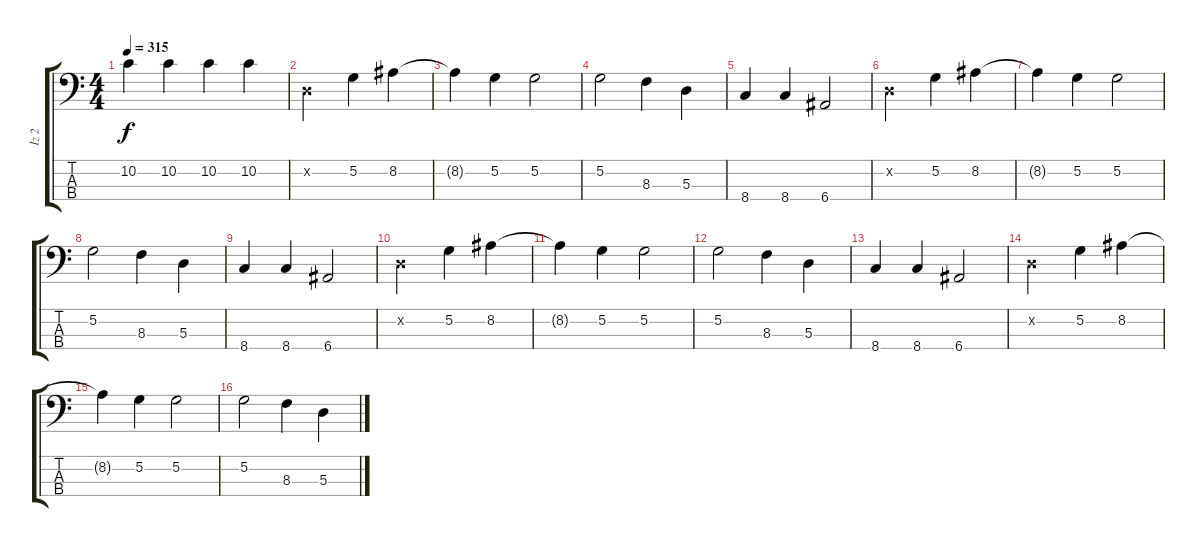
\track ("İz 2" "İz 2") {instrument electricbassfinger}
\staff {score tabs}
\tuning (G2 D2 A1 E1) {hide}
\ts (4 4)
\tempo 315
\clef f4
\ks c
10.2.4{dy f} 10.2.4 10.2.4 10.2.4 |
0.2{x}.2 5.2.4 8.2.4 |
8.2{t}.4 5.2.4 5.2.2 |
5.2.2 8.3.4 5.3.4 |
8.4.4 8.4.4 6.4.2 |
0.2{x}.2 5.2.4 8.2.4 |
8.2{t}.4 5.2.4 5.2.2 |
5.2.2 8.3.4 5.3.4 |
8.4.4 8.4.4 6.4.2 |
0.2{x}.2 5.2.4 8.2.4 |
8.2{t}.4 5.2.4 5.2.2 |
5.2.2 8.3.4 5.3.4 |
8.4.4 8.4.4 6.4.2 |
0.2{x}.2 5.2.4 8.2.4 |
8.2{t}.4 5.2.4 5.2.2 |
5.2.2 8.3.4 5.3.4
